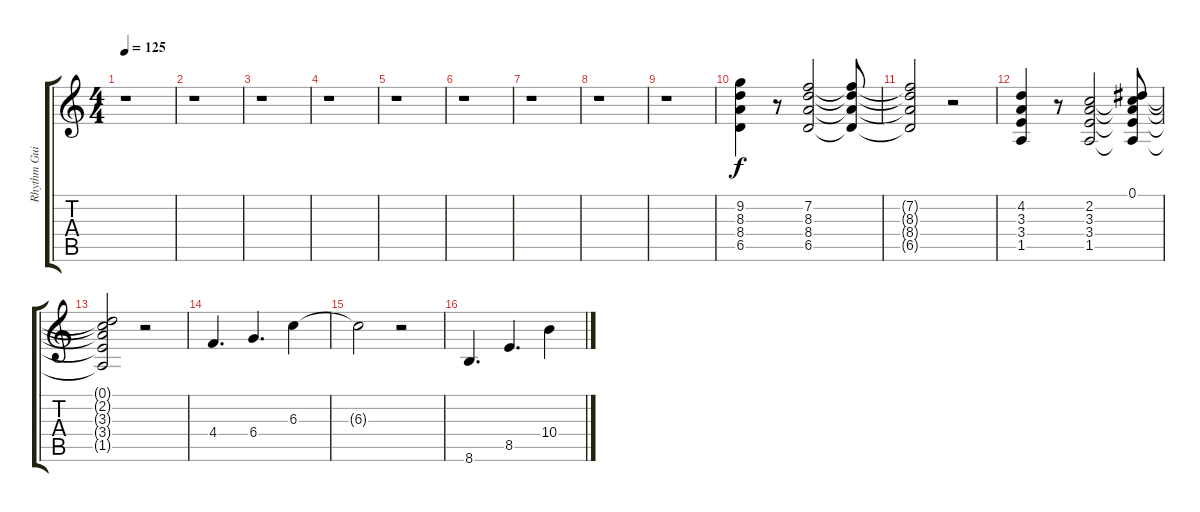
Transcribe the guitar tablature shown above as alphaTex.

\track ("Rhythm Guitar" "Rhythm Gui") {instrument distortionguitar}
\staff {score tabs}
\tuning (Eb4 Bb3 Gb3 Db3 Ab2 Eb2) {hide}
\ts (4 4)
\tempo 125
\clef g2
\ks c
r.1{dy f} |
r.1 |
r.1 |
r.1 |
r.1 |
r.1 |
r.1 |
r.1 |
r.1 |
(9.2 8.3 8.4 6.5).4 r.8 (7.2 8.3 8.4 6.5).2 (7.2{t} 8.3{t} 8.4{t} 6.5{t}).8 |
(7.2{t} 8.3{t} 8.4{t} 6.5{t}).2 r.2 |
(4.2 3.3 3.4 1.5).4 r.8 (2.2 3.3 3.4 1.5).2 (0.1 2.2{t} 3.3{t} 3.4{t} 1.5{t}).8 |
(0.1{t} 2.2{t} 3.3{t} 3.4{t} 1.5{t}).2 r.2 |
4.4.4{d} 6.4.4{d} 6.3.4 |
6.3{t}.2 r.2 |
8.6.4{d} 8.5.4{d} 10.4.4
